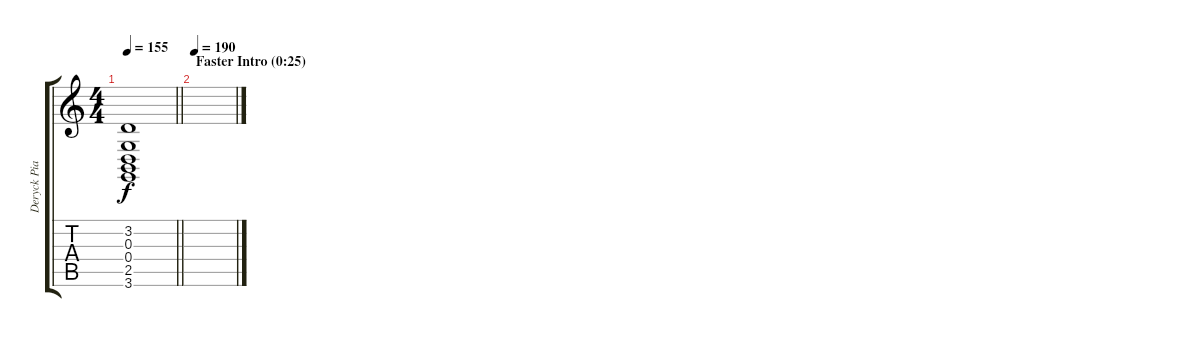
\track ("Deryck Piano" "Deryck Pia") {instrument acousticgrandpiano}
\staff {score tabs}
\tuning (E4 B3 G3 D3 A2 E2) {hide}
\ts (4 4)
\tempo 155
\clef g2
\barLineRight lightlight
\ks c
(3.2{t} 0.3{t} 0.4{t} 2.5{t} 3.6{t}).1{dy f} |
\section ("" "Faster Intro (0:25)")
\tempo 190
